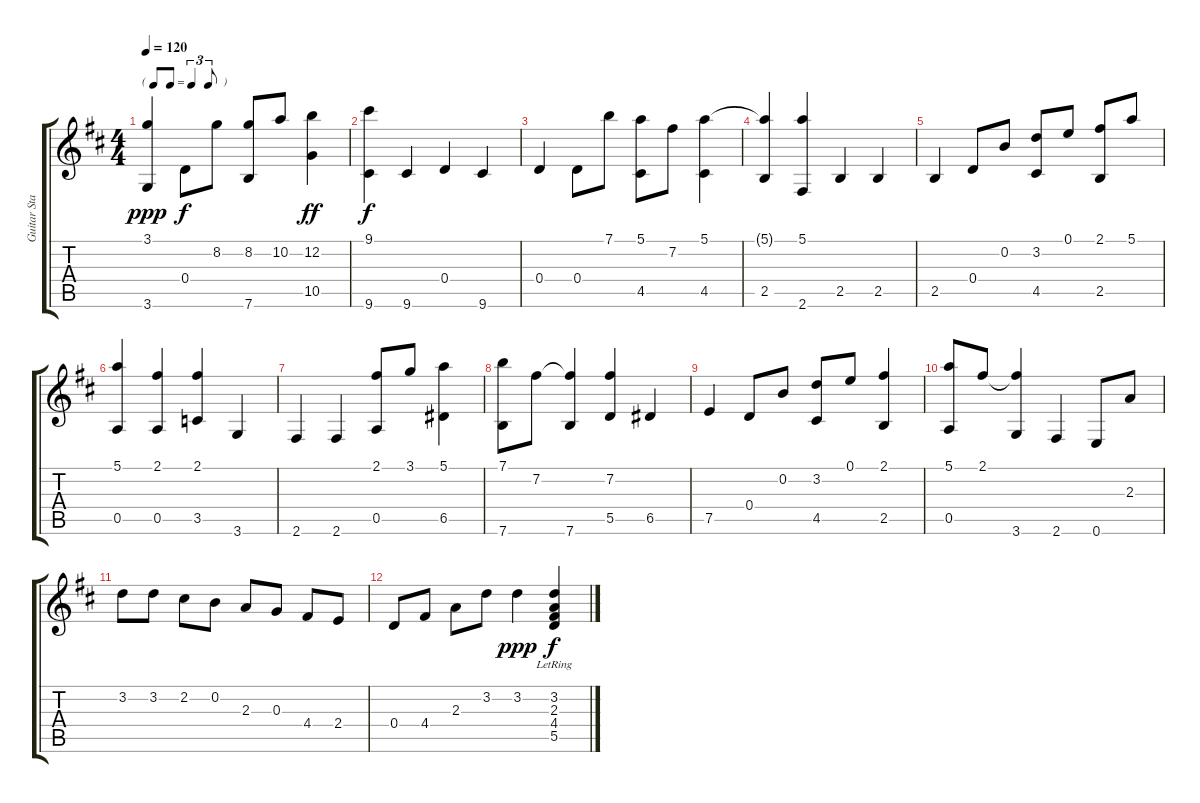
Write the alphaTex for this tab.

\track ("Guitar Standard" "Guitar Sta") {instrument acousticguitarsteel}
\staff {score tabs}
\tuning (E4 B3 G3 D3 A2 E2) {hide}
\ts (4 4)
\tf triplet8th
\tempo 120
\clef g2
\ks d
(3.1 3.6).4{dy ppp} 0.4.8{dy f} 8.2.8 (8.2 7.6).8 10.2.8 (12.2 10.5).4{dy ff} |
(9.1 9.6).4{dy f} 9.6.4 0.4.4 9.6.4 |
0.4.4 0.4.8 7.1.8 (5.1 4.5).8 7.2.8 (5.1 4.5).4 |
(5.1{t} 2.5).4 (5.1 2.6).4 2.5.4 2.5.4 |
2.5.4 0.4.8 0.2.8 (3.2 4.5).8 0.1.8 (2.1 2.5).8 5.1.8 |
(5.1 0.5).4 (2.1 0.5).4 (2.1 3.5).4 3.6.4 |
2.6.4 2.6.4 (2.1 0.5).8 3.1.8 (5.1 6.5).4 |
(7.1 7.6).8 7.2.8 (7.2{t} 7.6).4 (7.2 5.5).4 6.5.4 |
7.5.4 0.4.8 0.2.8 (3.2 4.5).8 0.1.8 (2.1 2.5).4 |
(5.1 0.5).8 2.1.8 (2.1{t} 3.6).4 2.6.4 0.6.8 2.3.8 |
3.2.8 3.2.8 2.2.8 0.2.8 2.3.8 0.3.8 4.4.8 2.4.8 |
0.4.8 4.4.8 2.3.8 3.2.8 3.2.4{dy ppp} (3.2{lr} 2.3{lr} 4.4{lr} 5.5{lr}).4{dy f}
